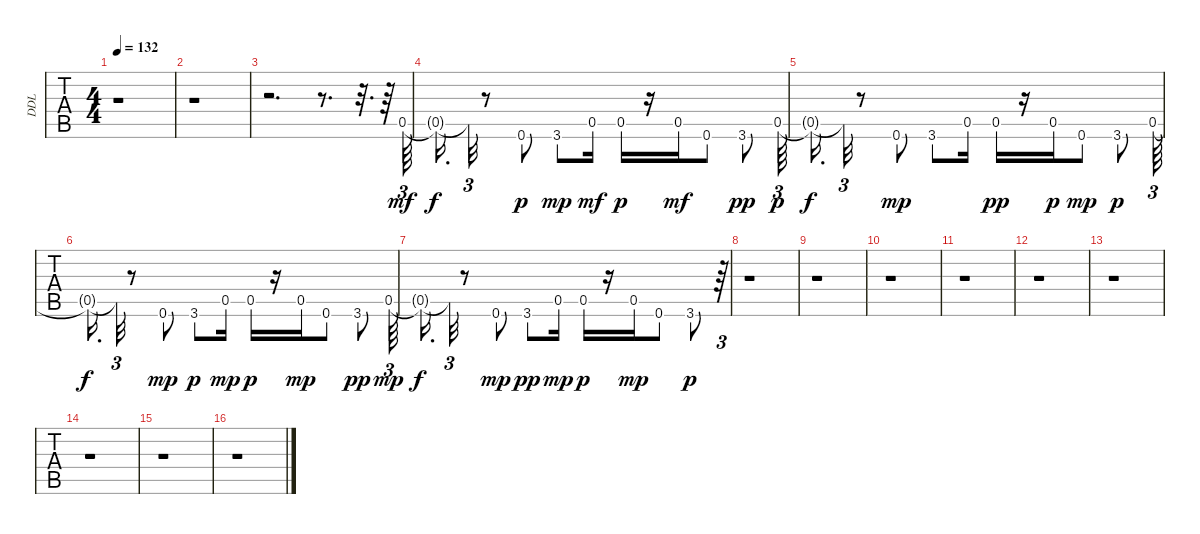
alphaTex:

\track ("DDL" "DDL") {instrument acousticgrandpiano}
\staff {tabs}
\tuning (E4 B3 G3 D3 A2 E2) {hide}
\ts (4 4)
\tempo 132
\clef g2
\ks c
r.1{dy f} |
r.1 |
r.2{d} r.8{d} r.32{d} r.64 0.5.64{tu (3 2) dy mf balance 14} |
0.5{t}.16{d dy f} 0.5{t}.32{tu (3 2)} r.8 0.6.8{dy p} 3.6.8{dy mp} 0.5.16{dy mf} 0.5.16{dy p} r.16 0.5.16{dy mf} 0.6.8 3.6.8{dy pp} 0.5.64{tu (3 2) dy p} |
0.5{t}.16{d dy f} 0.5{t}.32{tu (3 2)} r.8 0.6.8{dy mp} 3.6.8 0.5.16 0.5.16{dy pp} r.16 0.5.16{dy p} 0.6.8{dy mp} 3.6.8{dy p} 0.5.64{tu (3 2)} |
0.5{t}.16{d dy f} 0.5{t}.32{tu (3 2)} r.8 0.6.8{dy mp} 3.6.8{dy p} 0.5.16{dy mp} 0.5.16{dy p} r.16 0.5.16{dy mp} 0.6.8 3.6.8{dy pp} 0.5.64{tu (3 2) dy mp} |
0.5{t}.16{d dy f} 0.5{t}.32{tu (3 2)} r.8 0.6.8{dy mp} 3.6.8{dy pp} 0.5.16{dy mp} 0.5.16{dy p} r.16 0.5.16{dy mp} 0.6.8 3.6.8{dy p} r.64{tu (3 2)} |
r.1 |
r.1 |
r.1 |
r.1 |
r.1 |
r.1 |
r.1 |
r.1 |
r.1
